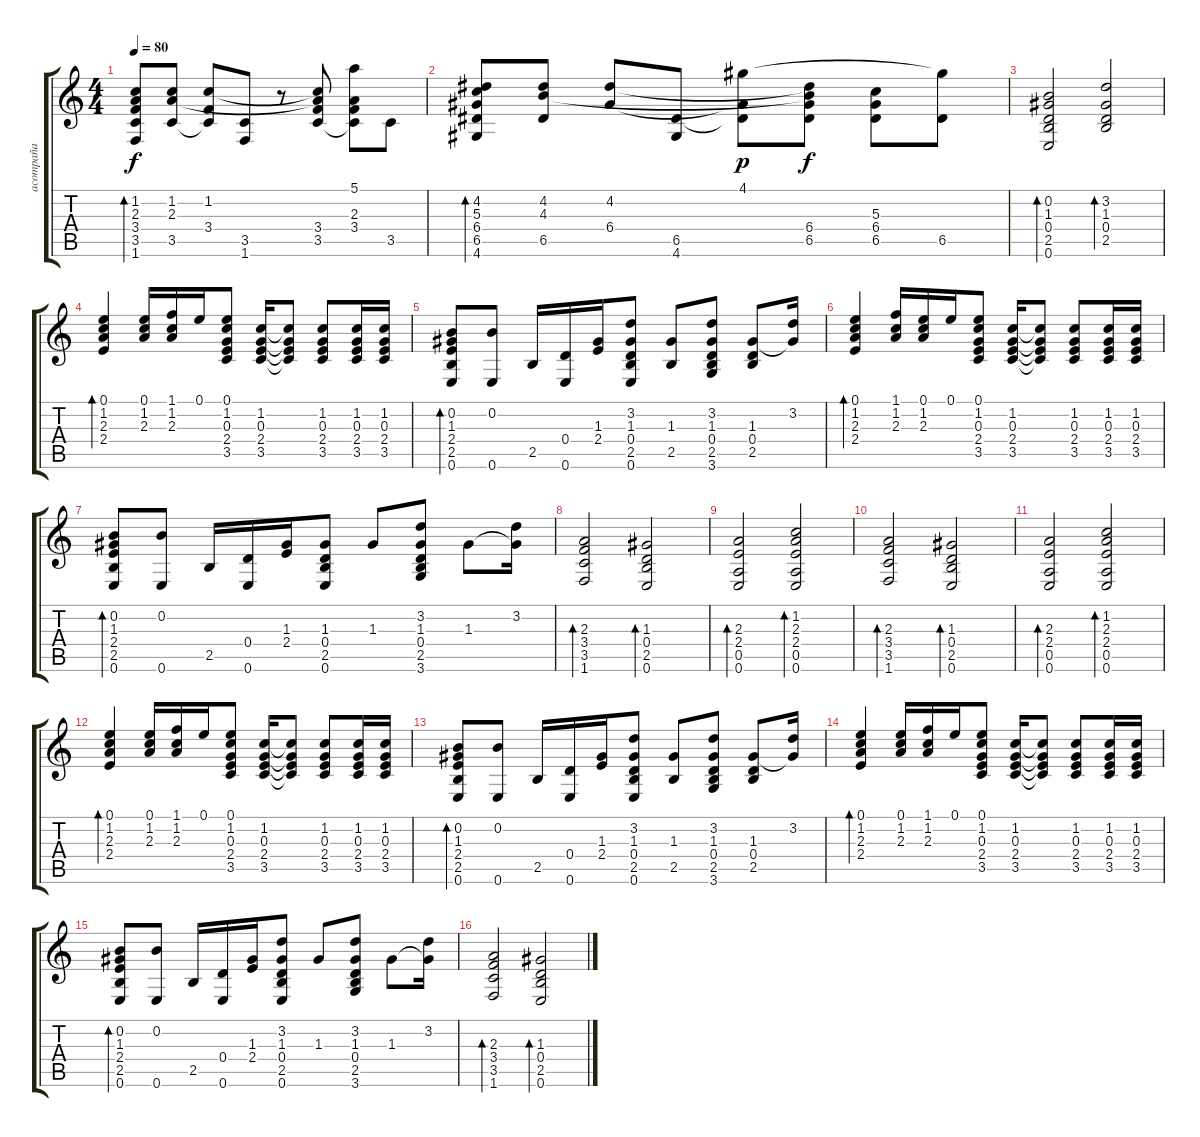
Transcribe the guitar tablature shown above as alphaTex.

\track ("acompaña" "acompaña") {instrument electricguitarjazz}
\staff {score tabs}
\tuning (E4 B3 G3 D3 A2 E2) {hide}
\ts (4 4)
\tempo 80
\clef g2
\ks c
(1.2 2.3 3.4 3.5 1.6).8{bd 60 dy f} (1.2 2.3 3.5).8 (1.2 3.4 3.5{t}).8 (3.5 1.6).8 r.8 (1.2{t} 2.3{t} 3.4 3.5).8 (5.1 2.3 3.4 3.5{t}).8 3.5.8 |
(4.2 5.3 6.4 6.5 4.6).8{bd 60} (4.2 4.3 6.5).8 (4.2 6.4).8 (6.5 4.6).8 (4.1 6.4{t} 6.5{t}).8{dy p} (4.2{t} 4.3{t} 6.4 6.5).8{dy f} (5.3 6.4 6.5).8 (4.1{t} 6.5).8 |
(0.2 1.3 0.4 2.5 0.6).2{bd 60} (3.2 1.3 0.4 2.5).2{bd 60} |
(0.1 1.2 2.3 2.4).4{bd 60} (0.1 1.2 2.3).16 (1.1 1.2 2.3).16 0.1.16 (0.1 1.2 0.3 2.4 3.5).8 (1.2 0.3 2.4 3.5).16 (1.2{t} 0.3{t} 2.4{t} 3.5{t}).8 (1.2 0.3 2.4 3.5).8 (1.2 0.3 2.4 3.5).16 (1.2 0.3 2.4 3.5).16 |
(0.2 1.3 2.4 2.5 0.6).8{bd 60} (0.2 0.6).8 2.5.16 (0.4 0.6).16 (1.3 2.4).16 (3.2 1.3 0.4 2.5 0.6).8 (1.3 2.5).8 (3.2 1.3 0.4 2.5 3.6).8 (1.3 0.4 2.5).8 (3.2 1.3{t}).16 |
(0.1 1.2 2.3 2.4).4{bd 60} (1.1 1.2 2.3).16 (0.1 1.2 2.3).16 0.1.16 (0.1 1.2 0.3 2.4 3.5).8 (1.2 0.3 2.4 3.5).16 (1.2{t} 0.3{t} 2.4{t} 3.5{t}).8 (1.2 0.3 2.4 3.5).8 (1.2 0.3 2.4 3.5).16 (1.2 0.3 2.4 3.5).16 |
(0.2 1.3 2.4 2.5 0.6).8{bd 60} (0.2 0.6).8 2.5.16 (0.4 0.6).16 (1.3 2.4).16 (1.3 0.4 2.5 0.6).8 1.3.8 (3.2 1.3 0.4 2.5 3.6).8 1.3.8 (3.2 1.3{t}).16 |
(2.3 3.4 3.5 1.6).2{bd 60} (1.3 0.4 2.5 0.6).2{bd 60} |
(2.3 2.4 0.5 0.6).2{bd 60} (1.2 2.3 2.4 0.5 0.6).2{bd 60} |
(2.3 3.4 3.5 1.6).2{bd 60} (1.3 0.4 2.5 0.6).2{bd 60} |
(2.3 2.4 0.5 0.6).2{bd 60} (1.2 2.3 2.4 0.5 0.6).2{bd 60} |
(0.1 1.2 2.3 2.4).4{bd 60} (0.1 1.2 2.3).16 (1.1 1.2 2.3).16 0.1.16 (0.1 1.2 0.3 2.4 3.5).8 (1.2 0.3 2.4 3.5).16 (1.2{t} 0.3{t} 2.4{t} 3.5{t}).8 (1.2 0.3 2.4 3.5).8 (1.2 0.3 2.4 3.5).16 (1.2 0.3 2.4 3.5).16 |
(0.2 1.3 2.4 2.5 0.6).8{bd 60} (0.2 0.6).8 2.5.16 (0.4 0.6).16 (1.3 2.4).16 (3.2 1.3 0.4 2.5 0.6).8 (1.3 2.5).8 (3.2 1.3 0.4 2.5 3.6).8 (1.3 0.4 2.5).8 (3.2 1.3{t}).16 |
(0.1 1.2 2.3 2.4).4{bd 60} (0.1 1.2 2.3).16 (1.1 1.2 2.3).16 0.1.16 (0.1 1.2 0.3 2.4 3.5).8 (1.2 0.3 2.4 3.5).16 (1.2{t} 0.3{t} 2.4{t} 3.5{t}).8 (1.2 0.3 2.4 3.5).8 (1.2 0.3 2.4 3.5).16 (1.2 0.3 2.4 3.5).16 |
(0.2 1.3 2.4 2.5 0.6).8{bd 60} (0.2 0.6).8 2.5.16 (0.4 0.6).16 (1.3 2.4).16 (3.2 1.3 0.4 2.5 0.6).8 1.3.8 (3.2 1.3 0.4 2.5 3.6).8 1.3.8 (3.2 1.3{t}).16 |
(2.3 3.4 3.5 1.6).2{bd 60} (1.3 0.4 2.5 0.6).2{bd 60}
